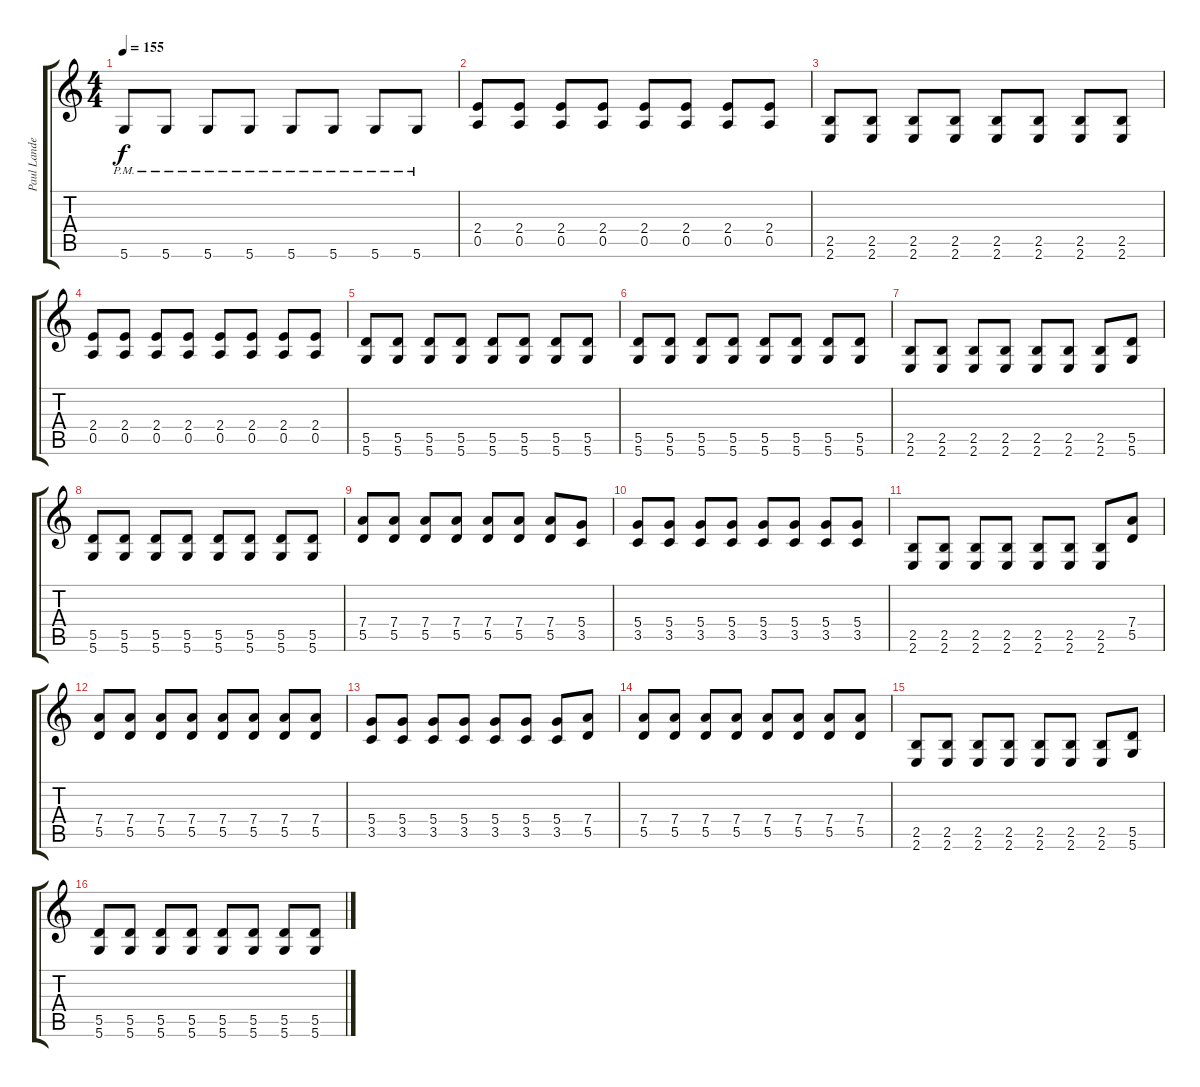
\track ("Paul Landers" "Paul Lande") {instrument distortionguitar}
\staff {score tabs}
\tuning (E4 B3 G3 D3 A2 D2) {hide}
\ts (4 4)
\tempo 155
\clef g2
\ks c
5.6{pm}.8{dy f} 5.6{pm}.8 5.6{pm}.8 5.6{pm}.8 5.6{pm}.8 5.6{pm}.8 5.6{pm}.8 5.6{pm}.8 |
(2.4 0.5).8 (2.4 0.5).8 (2.4 0.5).8 (2.4 0.5).8 (2.4 0.5).8 (2.4 0.5).8 (2.4 0.5).8 (2.4 0.5).8 |
(2.5 2.6).8 (2.5 2.6).8 (2.5 2.6).8 (2.5 2.6).8 (2.5 2.6).8 (2.5 2.6).8 (2.5 2.6).8 (2.5 2.6).8 |
(2.4 0.5).8 (2.4 0.5).8 (2.4 0.5).8 (2.4 0.5).8 (2.4 0.5).8 (2.4 0.5).8 (2.4 0.5).8 (2.4 0.5).8 |
(5.5 5.6).8 (5.5 5.6).8 (5.5 5.6).8 (5.5 5.6).8 (5.5 5.6).8 (5.5 5.6).8 (5.5 5.6).8 (5.5 5.6).8 |
(5.5 5.6).8 (5.5 5.6).8 (5.5 5.6).8 (5.5 5.6).8 (5.5 5.6).8 (5.5 5.6).8 (5.5 5.6).8 (5.5 5.6).8 |
(2.5 2.6).8 (2.5 2.6).8 (2.5 2.6).8 (2.5 2.6).8 (2.5 2.6).8 (2.5 2.6).8 (2.5 2.6).8 (5.5 5.6).8 |
(5.5 5.6).8 (5.5 5.6).8 (5.5 5.6).8 (5.5 5.6).8 (5.5 5.6).8 (5.5 5.6).8 (5.5 5.6).8 (5.5 5.6).8 |
(7.4 5.5).8 (7.4 5.5).8 (7.4 5.5).8 (7.4 5.5).8 (7.4 5.5).8 (7.4 5.5).8 (7.4 5.5).8 (5.4 3.5).8 |
(5.4 3.5).8 (5.4 3.5).8 (5.4 3.5).8 (5.4 3.5).8 (5.4 3.5).8 (5.4 3.5).8 (5.4 3.5).8 (5.4 3.5).8 |
(2.5 2.6).8 (2.5 2.6).8 (2.5 2.6).8 (2.5 2.6).8 (2.5 2.6).8 (2.5 2.6).8 (2.5 2.6).8 (7.4 5.5).8 |
(7.4 5.5).8 (7.4 5.5).8 (7.4 5.5).8 (7.4 5.5).8 (7.4 5.5).8 (7.4 5.5).8 (7.4 5.5).8 (7.4 5.5).8 |
(5.4 3.5).8 (5.4 3.5).8 (5.4 3.5).8 (5.4 3.5).8 (5.4 3.5).8 (5.4 3.5).8 (5.4 3.5).8 (7.4 5.5).8 |
(7.4 5.5).8 (7.4 5.5).8 (7.4 5.5).8 (7.4 5.5).8 (7.4 5.5).8 (7.4 5.5).8 (7.4 5.5).8 (7.4 5.5).8 |
(2.5 2.6).8 (2.5 2.6).8 (2.5 2.6).8 (2.5 2.6).8 (2.5 2.6).8 (2.5 2.6).8 (2.5 2.6).8 (5.5 5.6).8 |
(5.5 5.6).8 (5.5 5.6).8 (5.5 5.6).8 (5.5 5.6).8 (5.5 5.6).8 (5.5 5.6).8 (5.5 5.6).8 (5.5 5.6).8
